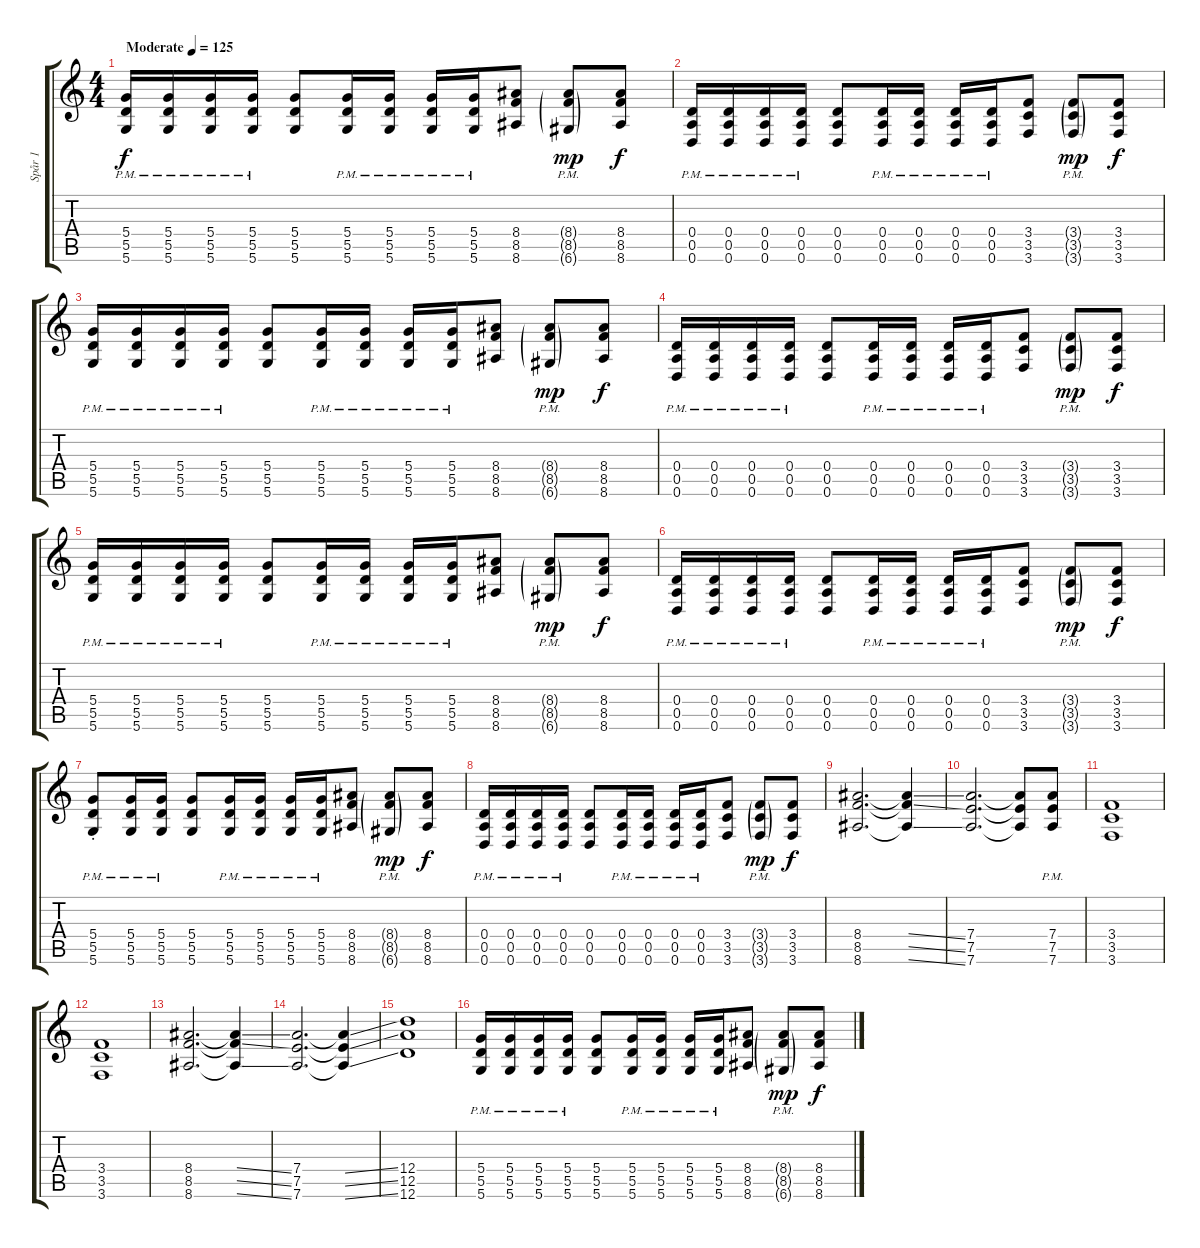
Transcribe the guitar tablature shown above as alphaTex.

\track ("Spår 1" "Spår 1") {instrument distortionguitar}
\staff {score tabs}
\tuning (E4 B3 G3 D3 A2 D2) {hide}
\ts (4 4)
\tempo (125 "Moderate")
\clef g2
\ks c
(5.4{pm} 5.5{pm} 5.6{pm}).16{dy f instrument distortionguitar} (5.4{pm} 5.5{pm} 5.6{pm}).16 (5.4{pm} 5.5{pm} 5.6{pm}).16 (5.4{pm} 5.5{pm} 5.6{pm}).16 (5.4 5.5 5.6).8 (5.4{pm} 5.5{pm} 5.6{pm}).16 (5.4{pm} 5.5{pm} 5.6{pm}).16 (5.4{pm} 5.5{pm} 5.6{pm}).16 (5.4{pm} 5.5{pm} 5.6{pm}).16 (8.4 8.5 8.6).8 (8.4{g pm} 8.5{g pm} 6.6{g pm}).8{dy mp} (8.4 8.5 8.6).8{dy f} |
(0.4{pm} 0.5{pm} 0.6{pm}).16 (0.4{pm} 0.5{pm} 0.6{pm}).16 (0.4{pm} 0.5{pm} 0.6{pm}).16 (0.4{pm} 0.5{pm} 0.6{pm}).16 (0.4 0.5 0.6).8 (0.4{pm} 0.5{pm} 0.6{pm}).16 (0.4{pm} 0.5{pm} 0.6{pm}).16 (0.4{pm} 0.5{pm} 0.6{pm}).16 (0.4{pm} 0.5{pm} 0.6{pm}).16 (3.4 3.5 3.6).8 (3.4{g pm} 3.5{g pm} 3.6{g pm}).8{dy mp} (3.4 3.5 3.6).8{dy f} |
(5.4{pm} 5.5{pm} 5.6{pm}).16 (5.4{pm} 5.5{pm} 5.6{pm}).16 (5.4{pm} 5.5{pm} 5.6{pm}).16 (5.4{pm} 5.5{pm} 5.6{pm}).16 (5.4 5.5 5.6).8 (5.4{pm} 5.5{pm} 5.6{pm}).16 (5.4{pm} 5.5{pm} 5.6{pm}).16 (5.4{pm} 5.5{pm} 5.6{pm}).16 (5.4{pm} 5.5{pm} 5.6{pm}).16 (8.4 8.5 8.6).8 (8.4{g pm} 8.5{g pm} 6.6{g pm}).8{dy mp} (8.4 8.5 8.6).8{dy f} |
(0.4{pm} 0.5{pm} 0.6{pm}).16 (0.4{pm} 0.5{pm} 0.6{pm}).16 (0.4{pm} 0.5{pm} 0.6{pm}).16 (0.4{pm} 0.5{pm} 0.6{pm}).16 (0.4 0.5 0.6).8 (0.4{pm} 0.5{pm} 0.6{pm}).16 (0.4{pm} 0.5{pm} 0.6{pm}).16 (0.4{pm} 0.5{pm} 0.6{pm}).16 (0.4{pm} 0.5{pm} 0.6{pm}).16 (3.4 3.5 3.6).8 (3.4{g pm} 3.5{g pm} 3.6{g pm}).8{dy mp} (3.4 3.5 3.6).8{dy f} |
(5.4{pm} 5.5{pm} 5.6{pm}).16 (5.4{pm} 5.5{pm} 5.6{pm}).16 (5.4{pm} 5.5{pm} 5.6{pm}).16 (5.4{pm} 5.5{pm} 5.6{pm}).16 (5.4 5.5 5.6).8 (5.4{pm} 5.5{pm} 5.6{pm}).16 (5.4{pm} 5.5{pm} 5.6{pm}).16 (5.4{pm} 5.5{pm} 5.6{pm}).16 (5.4{pm} 5.5{pm} 5.6{pm}).16 (8.4 8.5 8.6).8 (8.4{g pm} 8.5{g pm} 6.6{g pm}).8{dy mp} (8.4 8.5 8.6).8{dy f} |
(0.4{pm} 0.5{pm} 0.6{pm}).16 (0.4{pm} 0.5{pm} 0.6{pm}).16 (0.4{pm} 0.5{pm} 0.6{pm}).16 (0.4{pm} 0.5{pm} 0.6{pm}).16 (0.4 0.5 0.6).8 (0.4{pm} 0.5{pm} 0.6{pm}).16 (0.4{pm} 0.5{pm} 0.6{pm}).16 (0.4{pm} 0.5{pm} 0.6{pm}).16 (0.4{pm} 0.5{pm} 0.6{pm}).16 (3.4 3.5 3.6).8 (3.4{g pm} 3.5{g pm} 3.6{g pm}).8{dy mp} (3.4 3.5 3.6).8{dy f} |
(5.4{pm st} 5.5{pm st} 5.6{pm st}).8 (5.4{pm} 5.5{pm} 5.6{pm}).16 (5.4{pm} 5.5{pm} 5.6{pm}).16 (5.4 5.5 5.6).8 (5.4{pm} 5.5{pm} 5.6{pm}).16 (5.4{pm} 5.5{pm} 5.6{pm}).16 (5.4{pm} 5.5{pm} 5.6{pm}).16 (5.4{pm} 5.5{pm} 5.6{pm}).16 (8.4 8.5 8.6).8 (8.4{g pm} 8.5{g pm} 6.6{g pm}).8{dy mp} (8.4 8.5 8.6).8{dy f} |
(0.4{pm} 0.5{pm} 0.6{pm}).16 (0.4{pm} 0.5{pm} 0.6{pm}).16 (0.4{pm} 0.5{pm} 0.6{pm}).16 (0.4{pm} 0.5{pm} 0.6{pm}).16 (0.4 0.5 0.6).8 (0.4{pm} 0.5{pm} 0.6{pm}).16 (0.4{pm} 0.5{pm} 0.6{pm}).16 (0.4{pm} 0.5{pm} 0.6{pm}).16 (0.4{pm} 0.5{pm} 0.6{pm}).16 (3.4 3.5 3.6).8 (3.4{g pm} 3.5{g pm} 3.6{g pm}).8{dy mp} (3.4 3.5 3.6).8{dy f} |
(8.4 8.5 8.6).2{d} (8.4{ss t} 8.5{ss t} 8.6{ss t}).4 |
(7.4 7.5 7.6).2{d} (7.4{t} 7.5{t} 7.6{t}).8 (7.4{pm} 7.5{pm} 7.6{pm}).8 |
(3.4 3.5 3.6).1 |
(3.4 3.5 3.6).1 |
(8.4 8.5 8.6).2{d} (8.4{ss t} 8.5{ss t} 8.6{ss t}).4 |
(7.4 7.5 7.6).2{d} (7.4{ss t} 7.5{ss t} 7.6{ss t}).4 |
(12.4 12.5 12.6).1 |
(5.4{pm} 5.5{pm} 5.6{pm}).16 (5.4{pm} 5.5{pm} 5.6{pm}).16 (5.4{pm} 5.5{pm} 5.6{pm}).16 (5.4{pm} 5.5{pm} 5.6{pm}).16 (5.4 5.5 5.6).8 (5.4{pm} 5.5{pm} 5.6{pm}).16 (5.4{pm} 5.5{pm} 5.6{pm}).16 (5.4{pm} 5.5{pm} 5.6{pm}).16 (5.4{pm} 5.5{pm} 5.6{pm}).16 (8.4 8.5 8.6).8 (8.4{g pm} 8.5{g pm} 6.6{g pm}).8{dy mp} (8.4 8.5 8.6).8{dy f}
